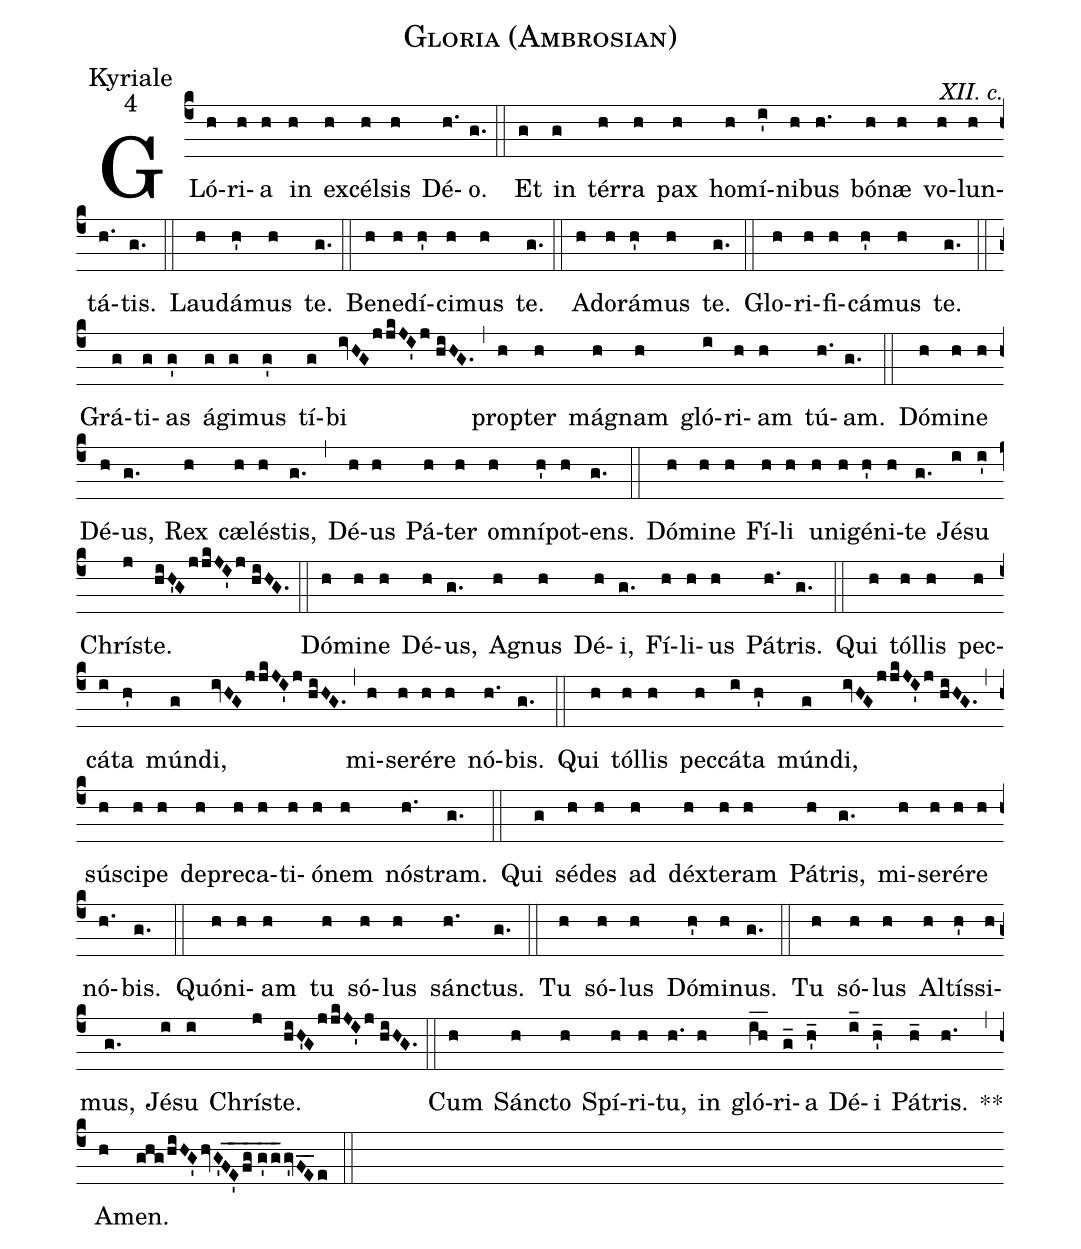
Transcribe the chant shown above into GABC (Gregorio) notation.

name:Gloria (Ambrosian);
office-part:Kyriale;
mode:4;
commentary:XII. c.;
%%
(c4) GLó(h)ri(h)a(h) in(h) ex(h)cél(h)sis(h) Dé(h.)o.(g.) (::)
Et(g) in(g) tér(h)ra(h) pax(h) ho(h)mí(i')ni(h)bus(h.) bó(h)næ(h) vo(h)lun(h)tá(h.)tis.(g.) (::)
Lau(h)dá(h')mus(h) te.(g.) (::)
Be(h)ne(h)dí(h')ci(h)mus(h) te.(g.) (::)
Ad(h)o(h)rá(h')mus(h) te.(g.) (::)
Glo(h)ri(h)fi(h)cá(h')mus(h) te.(g.) (::)
Grá(g)ti(g)as(g') á(g)gi(g)mus(g') tí(g)bi(ivHG/jjkJI'j//hiHG.) (,) prop(h)ter(h) má(h)gnam(h) gló(i)ri(h)am(h) tú(h.)am.(g.) (::)
Dó(h)mi(h)ne(h) Dé(h)us,(g.) Rex(h) cæ(h)lés(h)tis,(g.) (,) Dé(h)us(h) Pá(h)ter(h) om(h)ní(h')pot(h)ens.(g.) (::)
Dó(h)mi(h)ne(h) Fí(h)li(h) u(h)ni(h)gé(h')ni(h)te(g.) Jé(i)su(i') Chrís(j)te.(hiH'G/jjkJI'j//hiHG.) (::)
Dó(h)mi(h)ne(h) Dé(h)us,(g.) A(h)gnus(h) Dé(h)i,(g.) Fí(h)li(h)us(h) Pá(h.)tris.(g.) (::)
Qui(h) tól(h)lis(h) pec(h)cá(i)ta(h') mún(g)di,(ivHG/jjkJI'j//hiHG.) (,) mi(h)se(h)ré(h)re(h) nó(h.)bis.(g.) (::)
Qui(h) tól(h)lis(h) pec(h)cá(i)ta(h') mún(g)di,(ivHG/jjkJI'j//hiHG.) (,) sú(h)sci(h)pe(h) de(h)pre(h)ca(h)ti(h)ó(h)nem(h) nós(h.)tram.(g.) (::)
Qui(g) sé(h)des(h) ad(h) déx(h)te(h)ram(h) Pá(h)tris,(g.) mi(h)se(h)ré(h)re(h) nó(h.)bis.(g.) (::)
Quón(h)i(h)am(h) tu(h) só(h)lus(h) sánc(h.)tus.(g.) (::)
Tu(h) só(h)lus(h) Dó(h')mi(h)nus.(g.) (::)
Tu(h) só(h)lus(h) Al(h)tís(h')si(h)mus,(g.) Jé(i)su(i) Chrís(j)te.(hiH'G/jjkJI'j//hiHG.) (::)
Cum(h) Sánc(h)to(h) Spí(h)ri(h)tu,(h.) in(h) gló(ih__)ri(g_)a(h'_) Dé(i_)i(h'_) Pá(h_)tris.(h.) **(,) A(h)men.(ghg/hiHG'/hvG'F_E'_/fg_//g'g__/gv'FE__e) (::)
